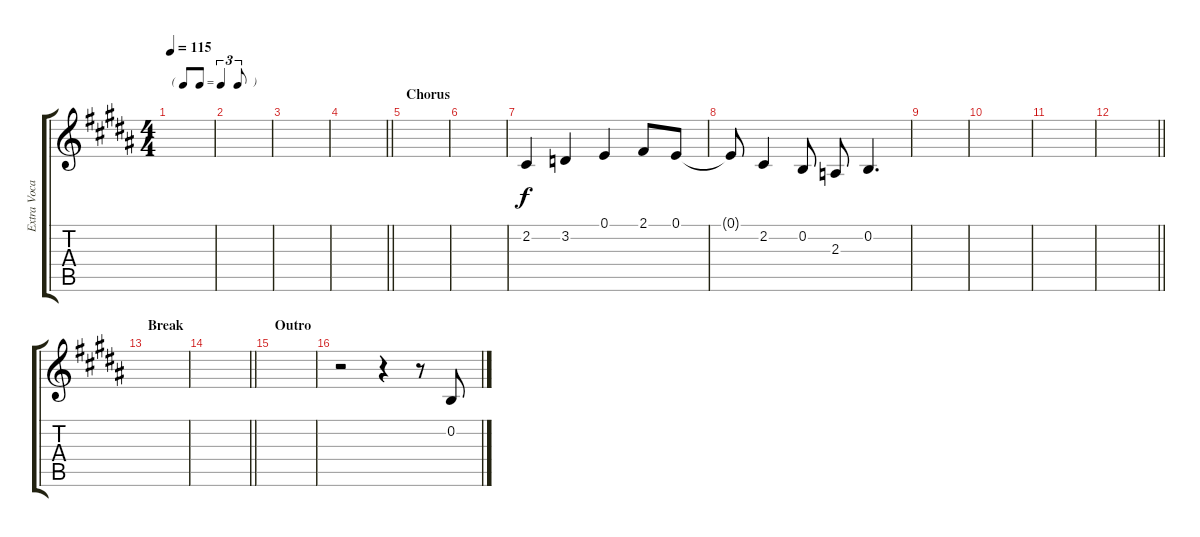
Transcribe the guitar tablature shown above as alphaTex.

\track ("Extra Vocal (Bruce)" "Extra Voca") {instrument flute}
\staff {score tabs}
\tuning (E4 B3 G3 D3 A2 E2) {hide}
\ts (4 4)
\tf triplet8th
\tempo 115
\clef g2
\ks b
|
|
|
\barLineRight lightlight
|
\section ("" "Chorus")
|
|
2.2.4 3.2.4 0.1.4 2.1.8 0.1.8 |
0.1{t}.8 2.2.4 0.2.8 2.3.8 0.2.4{d} |
|
|
|
\barLineRight lightlight
|
\section ("" "Break")
|
\barLineRight lightlight
|
\section ("" "Outro")
|
r.2 r.4 r.8 0.2.8
